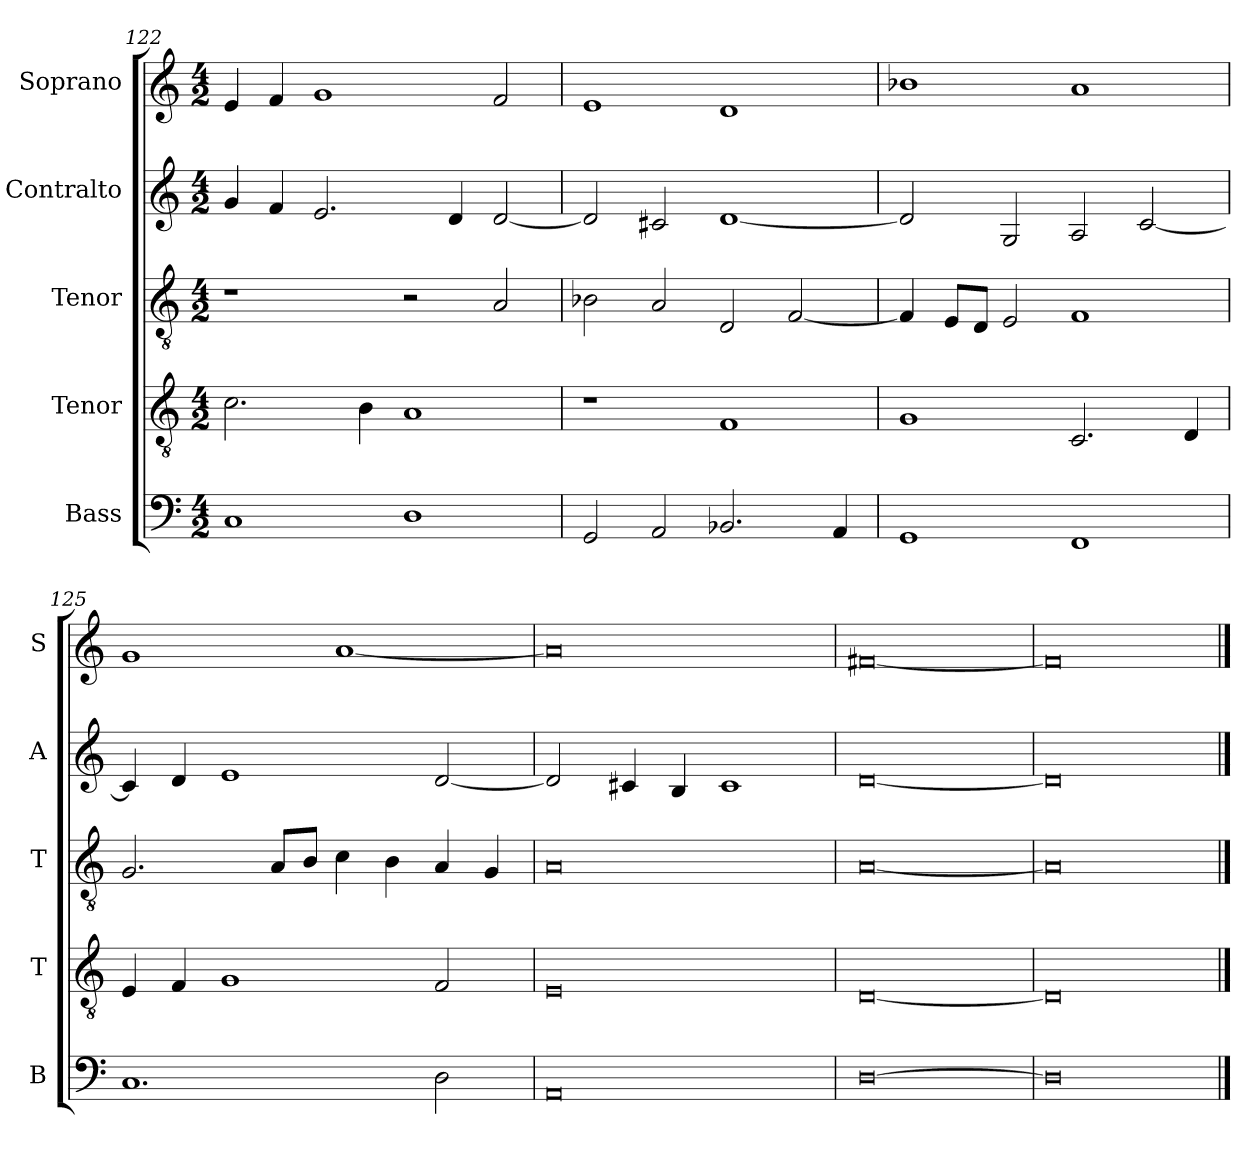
**kern	**kern	**kern	**kern	**kern
*part5	*part4	*part3	*part2	*part1
*staff5	*staff4	*staff3	*staff2	*staff1
*I"Bass	*I"Tenor	*I"Tenor	*I"Contralto	*I"Soprano
*I'B	*I'T	*I'T	*I'A	*I'S
*clefF4	*clefGv2	*clefGv2	*clefG2	*clefG2
*k[]	*k[]	*k[]	*k[]	*k[]
*D:dor	*D:dor	*D:dor	*D:dor	*D:dor
*M4/2	*M4/2	*M4/2	*M4/2	*M4/2
=122	=122	=122	=122	=122
1C	2.c	1r	4g	4e
.	.	.	4f	4f
.	.	.	2.e	1g
.	4B	.	.	.
1D	1A	2r	.	.
.	.	.	4d	.
.	.	2A	[2d	2f
=123	=123	=123	=123	=123
2GG	1r	2B-X	2d]	1e
2AA	.	2A	2c#X	.
2.BB-X	1F	2D	[1d	1d
.	.	[2F	.	.
4AA	.	.	.	.
=124	=124	=124	=124	=124
1GG	1G	4F]	2d]	1b-X
.	.	8E/L	.	.
.	.	8D/J	.	.
.	.	2E	2G	.
1FF	2.C	1F	2A	1a
.	.	.	[2c	.
.	4D	.	.	.
=125	=125	=125	=125	=125
1.C	4E	2.G	4c]	1g
.	4F	.	4d	.
.	1G	.	1e	.
.	.	8A/L	.	.
.	.	8B/J	.	.
.	.	4c	.	[1a
.	.	4B	.	.
2D	2F	4A	[2d	.
.	.	4G	.	.
=126	=126	=126	=126	=126
0AA	0E	0A	2d]	0a]
.	.	.	4c#X	.
.	.	.	4B	.
.	.	.	1c#	.
=127	=127	=127	=127	=127
[0D	[0D	[0A	[0d	[0f#X
=128	=128	=128	=128	=128
0D]	0D]	0A]	0d]	0f#]
==	==	==	==	==
*-	*-	*-	*-	*-
